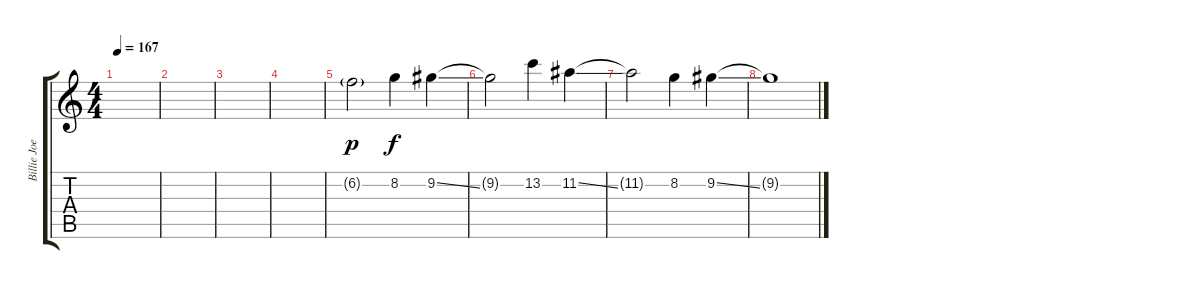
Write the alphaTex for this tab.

\track ("Billie Joe Armstrong (Solo)" "Billie Joe") {instrument overdrivenguitar}
\staff {score tabs}
\tuning (E4 B3 G3 D3 A2 E2) {hide}
\ts (4 4)
\tempo 167
\clef g2
\ks c
|
|
|
|
6.2{g}.2{dy p volume 13} 8.2.4{dy f volume 13} 9.2{ss}.4{volume 0} |
9.2{t}.2 13.2.4{volume 13} 11.2{ss}.4{volume 0} |
11.2{t}.2 8.2.4{volume 13} 9.2{ss}.4{volume 0} |
9.2{t}.1
